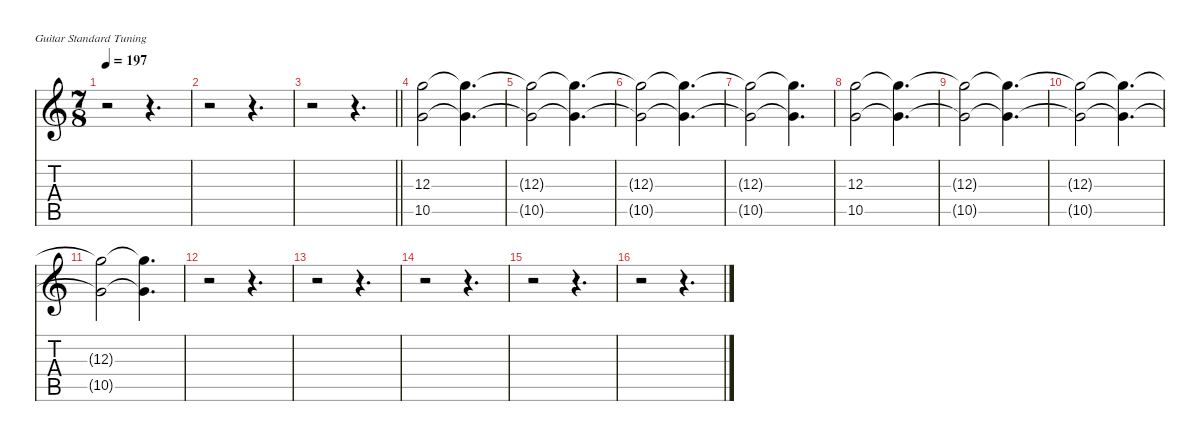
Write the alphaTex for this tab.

\defaultSystemsLayout 4
\hideDynamics
\bracketExtendMode nobrackets
\singleTrackTrackNamePolicy hidden
\multiTrackTrackNamePolicy hidden
\firstSystemTrackNameMode fullname
\firstSystemTrackNameOrientation horizontal
\otherSystemsTrackNameOrientation horizontal
\track ("Guitar 2" "s.guit.") {defaultSystemsLayout 8 instrument acousticguitarsteel}
\staff {score tabs}
\tuning (E4 B3 G3 D3 A2 E2)
\ts (7 8)
\tempo 197
\clef g2
\ks c
r.2{dy f beam Down} r.4{d beam Down} |
r.2{beam Down} r.4{d beam Down} |
\barLineRight lightlight
r.2{beam Down} r.4{d beam Down} |
(12.3 10.5).2{instrument overdrivenguitar beam Down} (12.3{t} 10.5{t}).4{d beam Down} |
(12.3{t} 10.5{t}).2{beam Down} (12.3{t} 10.5{t}).4{d beam Down} |
(12.3{t} 10.5{t}).2{beam Down} (12.3{t} 10.5{t}).4{d beam Down} |
(12.3{t} 10.5{t}).2{beam Down} (12.3{t} 10.5{t}).4{d beam Down} |
(12.3 10.5).2{beam Down} (12.3{t} 10.5{t}).4{d beam Down} |
(12.3{t} 10.5{t}).2{beam Down} (12.3{t} 10.5{t}).4{d beam Down} |
(12.3{t} 10.5{t}).2{beam Down} (12.3{t} 10.5{t}).4{d beam Down} |
(12.3{t} 10.5{t}).2{beam Down} (12.3{t} 10.5{t}).4{d beam Down} |
r.2{beam Down} r.4{d beam Down} |
r.2{beam Down} r.4{d beam Down} |
r.2{beam Down} r.4{d beam Down} |
r.2{beam Down} r.4{d beam Down} |
r.2{beam Down} r.4{d beam Down}
